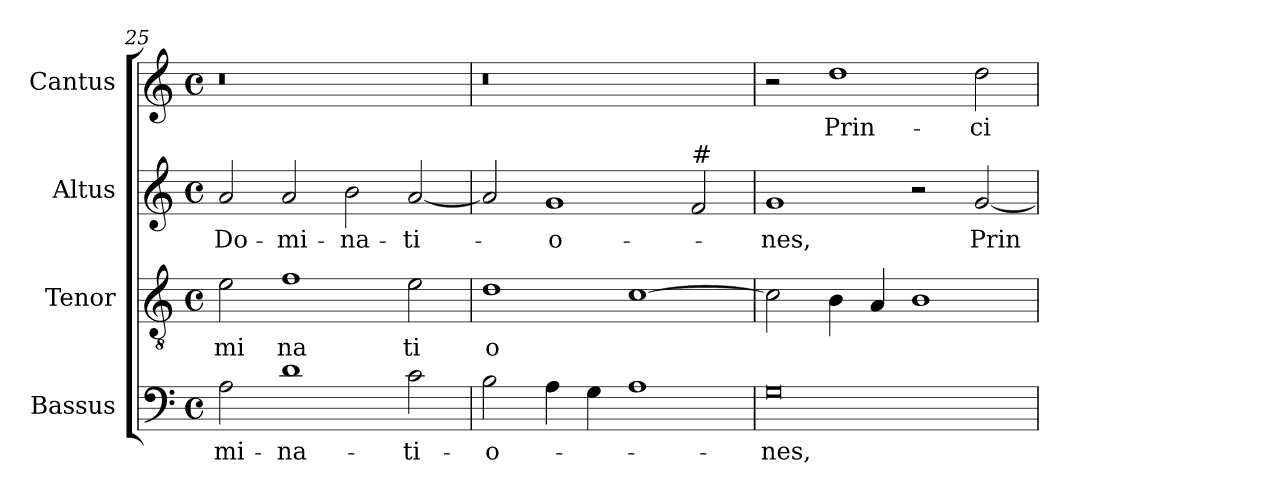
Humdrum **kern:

**kern	**text	**kern	**text	**kern	**text	**kern	**text
*part4	*part4	*part3	*part3	*part2	*part2	*part1	*part1
*staff4	*staff4	*staff3	*staff3	*staff2	*staff2	*staff1	*staff1
*I"Bassus	*	*I"Tenor	*	*I"Altus	*	*I"Cantus	*
*clefF4	*	*clefGv2	*	*clefG2	*	*clefG2	*
*M4/4	*	*M4/4	*	*M4/4	*	*M4/4	*
*met(c)	*	*met(c)	*	*met(c)	*	*met(c)	*
=25	=25	=25	=25	=25	=25	=25	=25
!	!LO:LY:b:cj	!	!LO:LY:b:cj	!	!LO:LY:b:cj	!	!
2A\	-mi-	2e\	mi	2a/	Do-	0r	.
!	!LO:LY:b:cj	!	!LO:LY:b:cj	!	!LO:LY:b:cj	!	!
1d	-na-	1f	na	2a/	-mi-	.	.
!	!	!	!	!	!LO:LY:b:cj	!	!
.	.	.	.	2b\	-na-	.	.
!	!LO:LY:b:cj	!	!LO:LY:b:cj	!	!LO:LY:b:cj	!	!
2c\	-ti-	2e\	ti	[<2a/	-ti-	.	.
=26	=26	=26	=26	=26	=26	=26	=26
!	!LO:LY:b:cj	!	!LO:LY:b:rj	!	!	!	!
2B\	-o-	1d	o	2a/]	.	0r	.
!	!	!	!	!	!LO:LY:b:rj	!	!
4A\	.	.	.	1g	-o-	.	.
4G\	.	.	.	.	.	.	.
1A	.	[>1c	.	.	.	.	.
!	!	!	!	!LO:TX:a:t=#	!	!	!
.	.	.	.	2f/	.	.	.
=27	=27	=27	=27	=27	=27	=27	=27
!	!LO:LY:b:cj	!	!	!	!LO:LY:b:cj	!	!
0G	-nes,	2c\]	.	1g	-nes,	2r	.
!	!	!	!	!	!	!	!LO:LY:b:cj
.	.	4B\	.	.	.	1dd	Prin-
.	.	4A/	.	.	.	.	.
.	.	1B	.	2r	.	.	.
!	!	!	!	!	!LO:LY:b	!	!LO:LY:b:cj
.	.	.	.	[<2g/	Prin-	2dd\	-ci-
=	=	=	=	=	=	=	=
*-	*-	*-	*-	*-	*-	*-	*-
